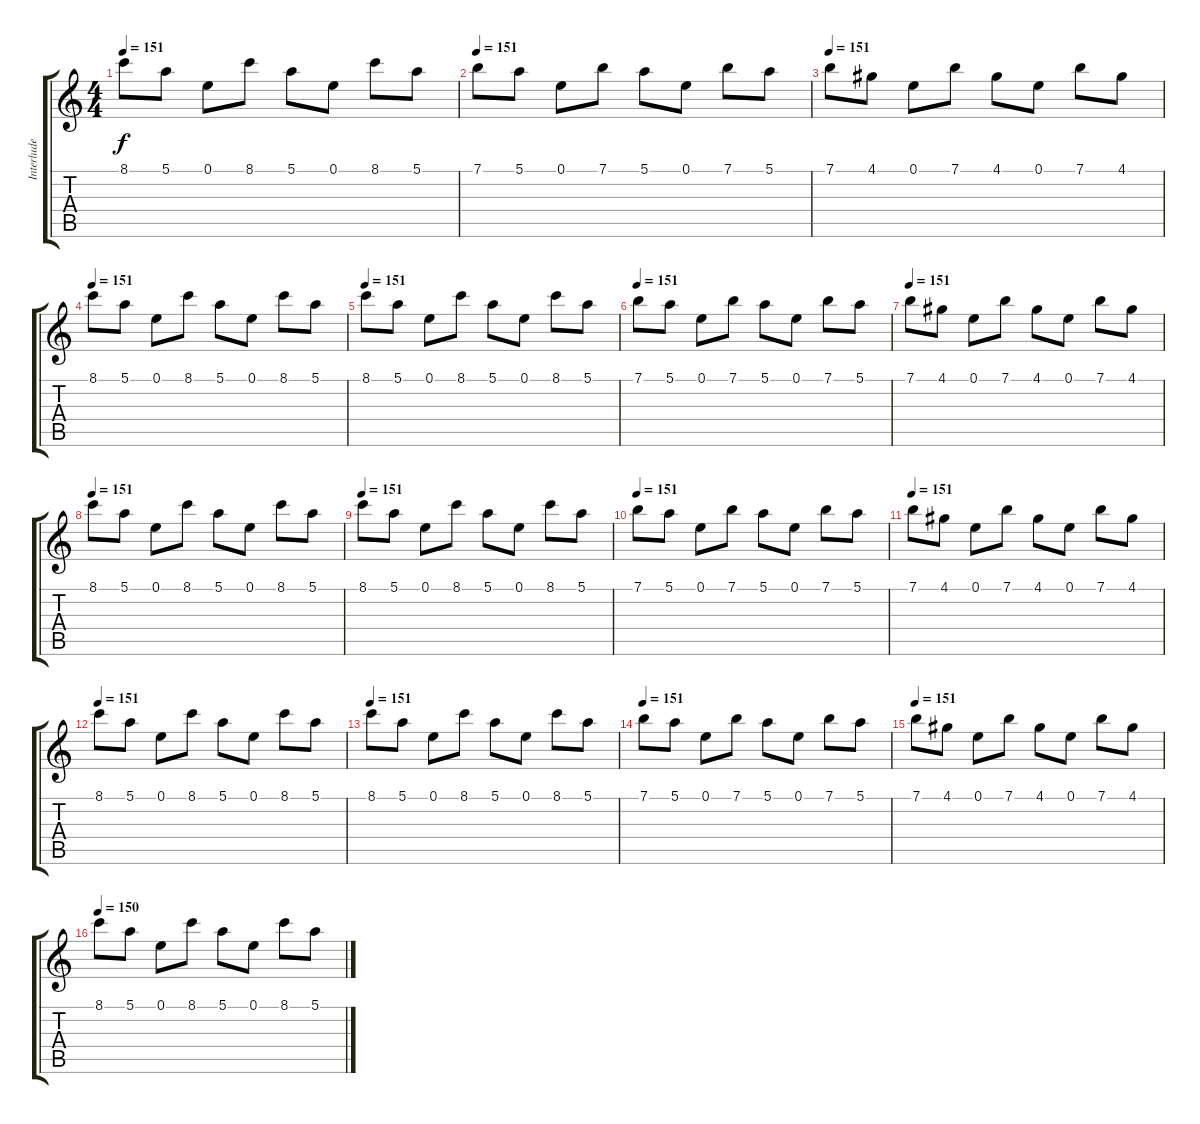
\track ("Interlude" "Interlude") {instrument electricguitarclean}
\staff {score tabs}
\tuning (E4 B3 G3 D3 A2 E2) {hide}
\ts (4 4)
\tempo 151
\clef g2
\ks c
8.1.8{dy f} 5.1.8 0.1.8 8.1.8 5.1.8 0.1.8 8.1.8 5.1.8 |
\tempo 151
7.1.8 5.1.8 0.1.8 7.1.8 5.1.8 0.1.8 7.1.8 5.1.8 |
\tempo 151
7.1.8 4.1.8 0.1.8 7.1.8 4.1.8 0.1.8 7.1.8 4.1.8 |
\tempo 151
8.1.8 5.1.8 0.1.8 8.1.8 5.1.8 0.1.8 8.1.8 5.1.8 |
\tempo 151
8.1.8 5.1.8 0.1.8 8.1.8 5.1.8 0.1.8 8.1.8 5.1.8 |
\tempo 151
7.1.8 5.1.8 0.1.8 7.1.8 5.1.8 0.1.8 7.1.8 5.1.8 |
\tempo 151
7.1.8 4.1.8 0.1.8 7.1.8 4.1.8 0.1.8 7.1.8 4.1.8 |
\tempo 151
8.1.8 5.1.8 0.1.8 8.1.8 5.1.8 0.1.8 8.1.8 5.1.8 |
\tempo 151
8.1.8 5.1.8 0.1.8 8.1.8 5.1.8 0.1.8 8.1.8 5.1.8 |
\tempo 151
7.1.8 5.1.8 0.1.8 7.1.8 5.1.8 0.1.8 7.1.8 5.1.8 |
\tempo 151
7.1.8 4.1.8 0.1.8 7.1.8 4.1.8 0.1.8 7.1.8 4.1.8 |
\tempo 151
8.1.8 5.1.8 0.1.8 8.1.8 5.1.8 0.1.8 8.1.8 5.1.8 |
\tempo 151
8.1.8 5.1.8 0.1.8 8.1.8 5.1.8 0.1.8 8.1.8 5.1.8 |
\tempo 151
7.1.8 5.1.8 0.1.8 7.1.8 5.1.8 0.1.8 7.1.8 5.1.8 |
\tempo 151
7.1.8 4.1.8 0.1.8 7.1.8 4.1.8 0.1.8 7.1.8 4.1.8 |
\tempo 150
8.1.8 5.1.8 0.1.8 8.1.8 5.1.8 0.1.8 8.1.8 5.1.8
